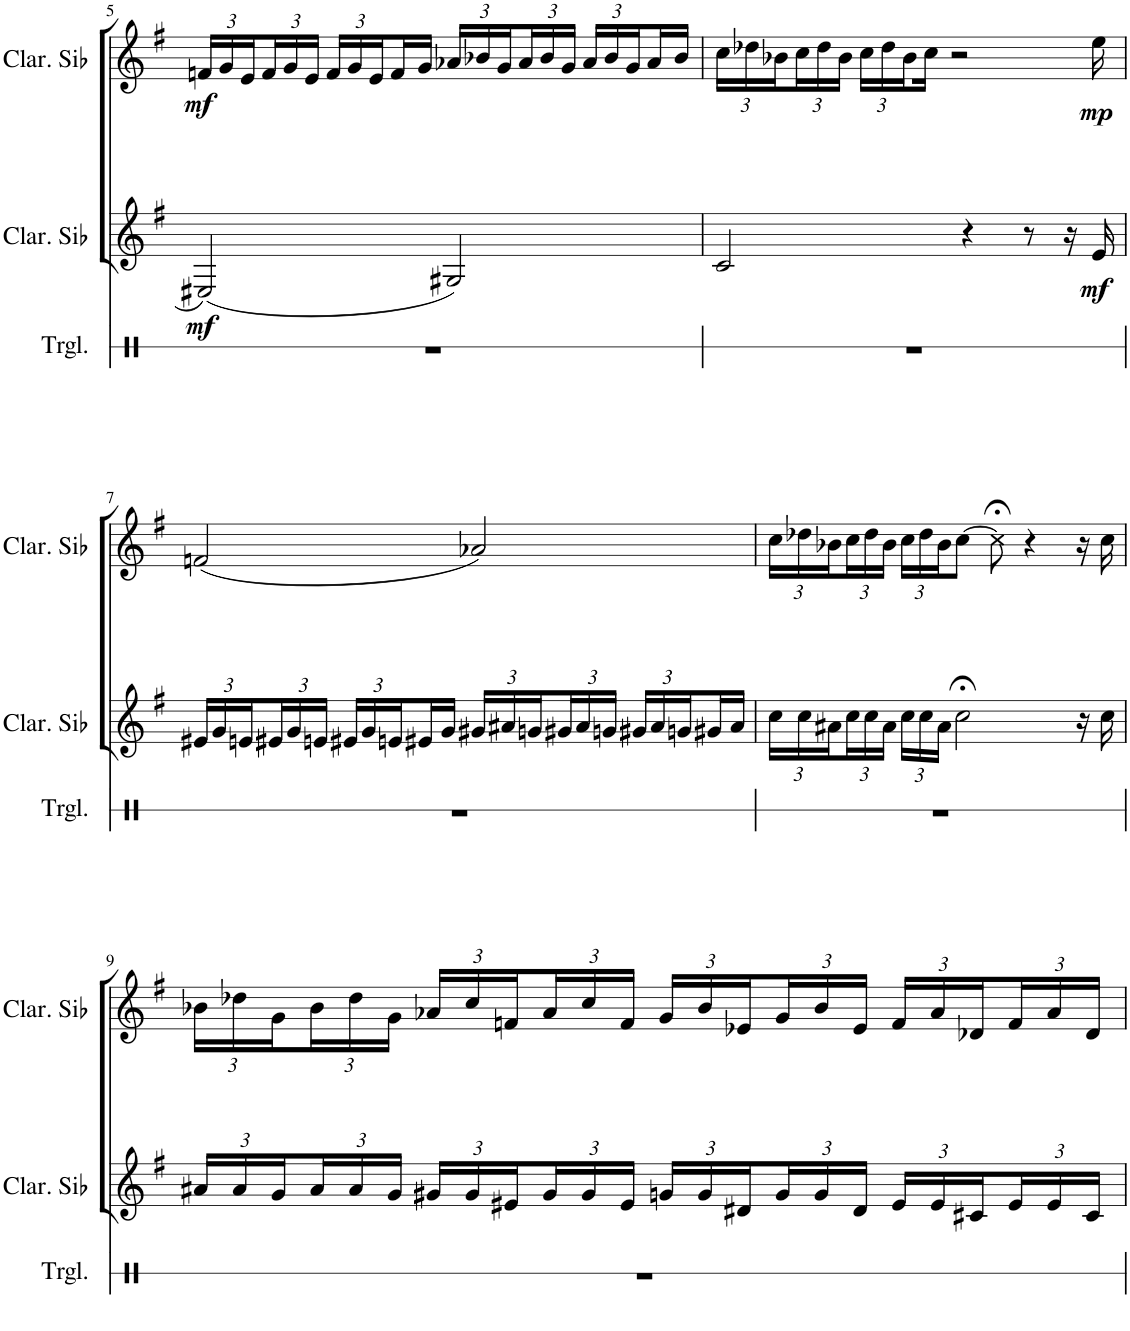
**kern	**kern	**dynam	**kern	**dynam
*part3	*part2	*part2	*part1	*part1
*staff3	*staff2	*staff2	*staff1	*staff1
*I"Triangle	*I"Clarinette en Sib	*	*I"Clarinette en Sib	*
*I'Trgl.	*I'Clar. Sib	*	*I'Clar. Sib	*
!!LO:PB:g=z
*clefX	*clefG2	*	*clefG2	*
*	*Trd1c2	*	*Trd1c2	*
*k[]	*k[f#]	*	*k[f#]	*
*M4/4	*M4/4	*	*M4/4	*
*	*	*	*Xbrackettup	*
=5	=5	=5	=5	=5
!	!	!LO:DY:b	!	!LO:DY:b
1r	(2E#X/	mf	24fn/LL	mf
.	.	.	24g/	.
.	.	.	24e/	.
.	.	.	24f/	.
.	.	.	24g/	.
.	.	.	24e/JJ	.
.	.	.	24f/LL	.
.	.	.	24g/	.
.	.	.	24e/	.
.	.	.	16f/	.
.	.	.	16g/JJ	.
.	2G#X/)	.	24a-X/LL	.
.	.	.	24b-X/	.
.	.	.	24g/	.
.	.	.	24a-/	.
.	.	.	24b-/	.
.	.	.	24g/JJ	.
.	.	.	24a-/LL	.
.	.	.	24b-/	.
.	.	.	24g/	.
.	.	.	16a-/	.
.	.	.	16b-/JJ	.
=6	=6	=6	=6	=6
1r	2c/	.	24cc\LL	.
.	.	.	24dd-X\	.
.	.	.	24b-X\	.
.	.	.	24cc\	.
.	.	.	24dd-\	.
.	.	.	24b-\JJ	.
.	.	.	24cc\LL	.
.	.	.	24dd-\	.
.	.	.	24b-\	.
.	.	.	16cc\JJ	.
.	.	.	2r	.
.	4r	.	.	.
.	8r	.	.	.
.	16r	.	.	.
!	!	!LO:DY:b	!	!LO:DY:b
.	16e/	mf	16ee\	mp
!!LO:LB:g=z
=7	=7	=7	=7	=7
*	*Xbrackettup	*	*	*
1r	24e#X/LL	.	(2fn/	.
.	24g/	.	.	.
.	24en/	.	.	.
.	24e#X/	.	.	.
.	24g/	.	.	.
.	24en/JJ	.	.	.
.	24e#X/LL	.	.	.
.	24g/	.	.	.
.	24en/	.	.	.
.	16e#X/	.	.	.
.	16g/JJ	.	.	.
.	24g#X/LL	.	2a-X/)	.
.	24a#X/	.	.	.
.	24gn/	.	.	.
.	24g#X/	.	.	.
.	24a#/	.	.	.
.	24gn/JJ	.	.	.
.	24g#X/LL	.	.	.
.	24a#/	.	.	.
.	24gn/	.	.	.
.	16g#X/	.	.	.
.	16a#/JJ	.	.	.
=8	=8	=8	=8	=8
1r	24cc\LL	.	24cc\LL	.
.	24cc\	.	24dd-X\	.
.	24a#X\	.	24b-X\	.
.	24cc\	.	24cc\	.
.	24cc\	.	24dd-\	.
.	24a#\JJ	.	24b-\JJ	.
.	24cc\LL	.	24cc\LL	.
.	24cc\	.	24dd-\	.
.	24a#\JJ	.	24b-\J	.
.	2cc;<\	.	[8cc\J	.
.	.	.	8cc;<\]	.
.	.	.	4r	.
.	16r	.	16r	.
.	16cc\	.	16cc\	.
!!LO:LB:g=z
=9	=9	=9	=9	=9
1r	24a#X/LL	.	24b-X\LL	.
.	24a#/	.	24dd-X\	.
.	24g/	.	24g\	.
.	24a#/	.	24b-\	.
.	24a#/	.	24dd-\	.
.	24g/JJ	.	24g\JJ	.
.	24g#X/LL	.	24a-X/LL	.
.	24g#/	.	24cc/	.
.	24e#X/	.	24fn/	.
.	24g#/	.	24a-/	.
.	24g#/	.	24cc/	.
.	24e#/JJ	.	24f/JJ	.
.	24gn/LL	.	24g/LL	.
.	24g/	.	24b-/	.
.	24d#X/	.	24e-X/	.
.	24g/	.	24g/	.
.	24g/	.	24b-/	.
.	24d#/JJ	.	24e-/JJ	.
.	24e#/LL	.	24f/LL	.
.	24e#/	.	24a-/	.
.	24c#X/	.	24d-X/	.
.	24e#/	.	24f/	.
.	24e#/	.	24a-/	.
.	24c#/JJ	.	24d-/JJ	.
=	=	=	=	=
*-	*-	*-	*-	*-
